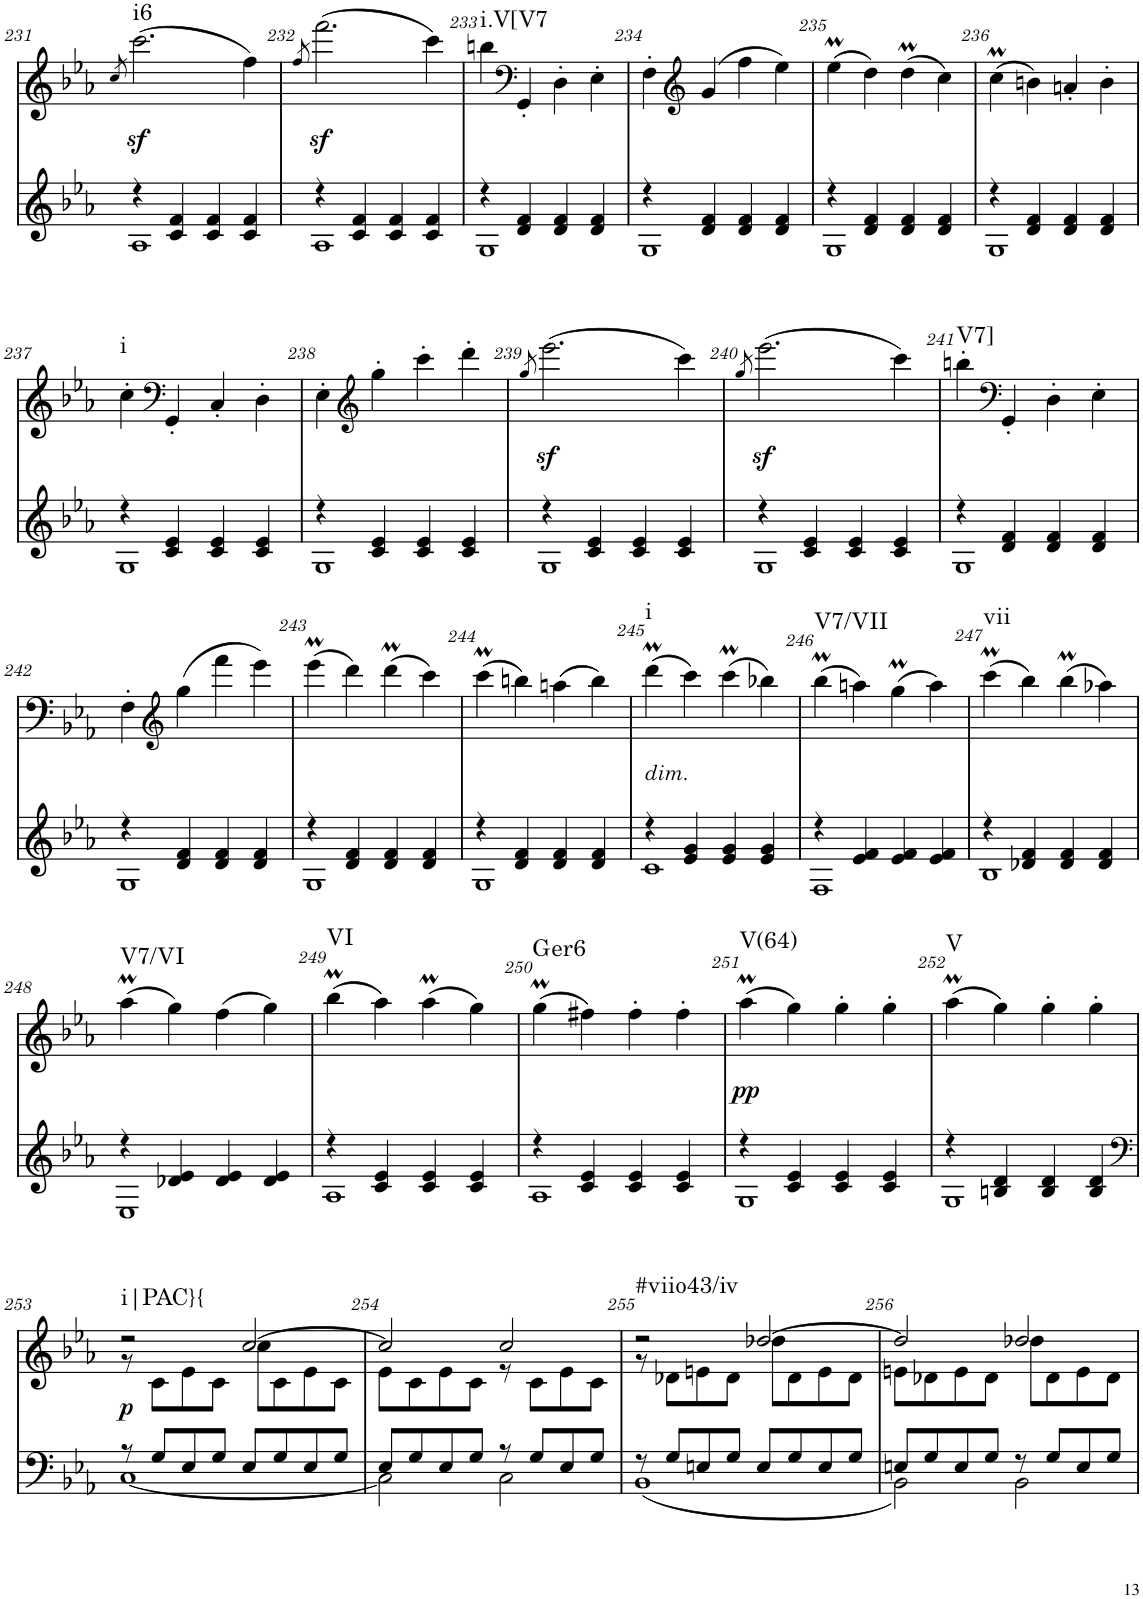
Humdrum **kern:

**kern	**kern	**text	**dynam	**harte
*part2	*part1	*part1	*part1	*part1
*staff2	*staff1	*staff1	*staff1	*
*I"piano	*I"piano	*	*	*
*I'Pno	*I'Pno	*	*	*
!!LO:PB:g=z
*clefG2	*clefG2	*	*	*
*k[b-e-a-]	*k[b-e-a-]	*	*	*
*M2/2	*M2/2	*	*	*
*met(c|)	*met(c|)	*	*	*
=231	=231	=231	=231	=231
.	8qcc/	.	.	.
*^	*	*	*	*
!	!	!	!	!LO:DY:b	!LO:H:kt=i6
4r	1A-	(2.ccc\	.	sf	N
4c/ 4f/	.	.	.	.	.
4c/ 4f/	.	.	.	.	.
4c/ 4f/	.	4ff\)	.	.	.
=232	=232	=232	=232	=232	=232
.	.	8qff/	.	.	.
4r	1A-	(2.fffz<\	.	.	.
4c/ 4f/	.	.	.	.	.
4c/ 4f/	.	.	.	.	.
4c/ 4f/	.	4ccc\)	.	.	.
=233	=233	=233	=233	=233	=233
!	!	!	!	!	!LO:H:kt=i.V[V7
4r	1G	4bbn\	.	.	N
*	*	*clefF4	*	*	*
4d/ 4f/	.	4GG'/	.	.	.
4d/ 4f/	.	4D'\	.	.	.
4d/ 4f/	.	4E-'\	.	.	.
=234	=234	=234	=234	=234	=234
4r	1G	4F'\	.	.	.
*	*	*clefG2	*	*	*
4d/ 4f/	.	(4g/	.	.	.
4d/ 4f/	.	4ff\	.	.	.
4d/ 4f/	.	4ee-\)	.	.	.
=235	=235	=235	=235	=235	=235
4r	1G	(4ee-M\	.	.	.
4d/ 4f/	.	4dd\)	.	.	.
4d/ 4f/	.	(4ddm\	.	.	.
4d/ 4f/	.	4cc\)	.	.	.
=236	=236	=236	=236	=236	=236
4r	1G	(4ccM\	.	.	.
4d/ 4f/	.	4bn\)	.	.	.
4d/ 4f/	.	4an'/	.	.	.
4d/ 4f/	.	4b'\	.	.	.
!!LO:LB:g=z
=237	=237	=237	=237	=237	=237
!	!	!	!	!	!LO:H:kt=i
4r	1G	4cc'\	.	.	N
*	*	*clefF4	*	*	*
4c/ 4e-/	.	4GG'/	.	.	.
4c/ 4e-/	.	4C'/	.	.	.
4c/ 4e-/	.	4D'\	.	.	.
=238	=238	=238	=238	=238	=238
4r	1G	4E-'\	.	.	.
*	*	*clefG2	*	*	*
4c/ 4e-/	.	4gg'\	.	.	.
4c/ 4e-/	.	4ccc'\	.	.	.
4c/ 4e-/	.	4ddd'\	.	.	.
=239	=239	=239	=239	=239	=239
.	.	8qgg/	.	.	.
4r	1G	(2.eee-z<\	.	.	.
4c/ 4e-/	.	.	.	.	.
4c/ 4e-/	.	.	.	.	.
4c/ 4e-/	.	4ccc\)	.	.	.
=240	=240	=240	=240	=240	=240
.	.	8qgg/	.	.	.
4r	1G	(2.eee-z<\	.	.	.
4c/ 4e-/	.	.	.	.	.
4c/ 4e-/	.	.	.	.	.
4c/ 4e-/	.	4ccc\)	.	.	.
=241	=241	=241	=241	=241	=241
!	!	!	!	!	!LO:H:kt=V7]
4r	1G	4bbn'\	.	.	N
*	*	*clefF4	*	*	*
4d/ 4f/	.	4GG'/	.	.	.
4d/ 4f/	.	4D'\	.	.	.
4d/ 4f/	.	4E-'\	.	.	.
!!LO:LB:g=z
=242	=242	=242	=242	=242	=242
4r	1G	4F'\	.	.	.
*	*	*clefG2	*	*	*
4d/ 4f/	.	(4gg\	.	.	.
4d/ 4f/	.	4fff\	.	.	.
4d/ 4f/	.	4eee-\)	.	.	.
=243	=243	=243	=243	=243	=243
4r	1G	(4eee-M\	.	.	.
4d/ 4f/	.	4ddd\)	.	.	.
4d/ 4f/	.	(4dddm\	.	.	.
4d/ 4f/	.	4ccc\)	.	.	.
=244	=244	=244	=244	=244	=244
4r	1G	(4cccM\	.	.	.
4d/ 4f/	.	4bbn\)	.	.	.
4d/ 4f/	.	(4aan\	.	.	.
4d/ 4f/	.	4bb\)	.	.	.
=245	=245	=245	=245	=245	=245
!	!	!LO:TX:b:i:t=dim.	!	!	!LO:H:kt=i
4r	1c	(4dddm\	.	.	N
4e-/ 4g/	.	4ccc\)	.	.	.
4e-/ 4g/	.	(4cccM\	.	.	.
4e-/ 4g/	.	4bb-X\)	.	.	.
=246	=246	=246	=246	=246	=246
!	!	!	!	!	!LO:H:kt=V7/VII
4r	1F	(4bb-M\	.	.	N
4e-/ 4f/	.	4aan\)	.	.	.
4e-/ 4f/	.	(4ggm\	.	.	.
4e-/ 4f/	.	4aa\)	.	.	.
=247	=247	=247	=247	=247	=247
!	!	!	!	!	!LO:H:kt=vii
4r	1B-	(4cccM\	.	.	N
4d-X/ 4f/	.	4bb-\)	.	.	.
4d-/ 4f/	.	(4bb-M\	.	.	.
4d-/ 4f/	.	4aa-X\)	.	.	.
!!LO:LB:g=z
=248	=248	=248	=248	=248	=248
!	!	!	!	!	!LO:H:kt=V7/VI
4r	1E-	(4aa-M\	.	.	N
4d-X/ 4e-/	.	4gg\)	.	.	.
4d-/ 4e-/	.	(4ff\	.	.	.
4d-/ 4e-/	.	4gg\)	.	.	.
=249	=249	=249	=249	=249	=249
!	!	!	!	!	!LO:H:kt=VI
4r	1A-	(4bb-M\	.	.	N
4c/ 4e-/	.	4aa-\)	.	.	.
4c/ 4e-/	.	(4aa-M\	.	.	.
4c/ 4e-/	.	4gg\)	.	.	.
=250	=250	=250	=250	=250	=250
!	!	!	!	!	!LO:H:kt=er
4r	1A-	(4ggm\	.	.	.
4c/ 4e-/	.	4ff#X\)	.	.	.
4c/ 4e-/	.	4ff#'\	.	.	.
4c/ 4e-/	.	4ff#'\	.	.	.
=251	=251	=251	=251	=251	=251
!	!	!	!LO:LY:b	!LO:DY:b	!LO:H:kt=V(64)
4r	1G	(4aa-M\	pp	pp	N
4c/ 4e-/	.	4gg\)	.	.	.
4c/ 4e-/	.	4gg'\	.	.	.
4c/ 4e-/	.	4gg'\	.	.	.
=252	=252	=252	=252	=252	=252
!	!	!	!	!	!LO:H:kt=V
4r	1G	(4aa-M\	.	.	N
4Bn/ 4d/	.	4gg\)	.	.	.
4B/ 4d/	.	4gg'\	.	.	.
4B/ 4d/	.	4gg'\	.	.	.
!!LO:LB:g=z
=253	=253	=253	=253	=253	=253
*clefF4	*	*	*	*	*
*	*	*^	*	*	*
!	!	!	!	!	!LO:DY:b	!LO:H:kt=i|PAC}{
8r	[1C	2r	8r	.	p	N
!	!	!	!	!LO:LY:b	!	!
8G/L	.	.	8c\L	p	.	.
8E-/	.	.	8e-\	.	.	.
8G/J	.	.	8c\J	.	.	.
8E-/L	.	[2cc/	8cc\L	.	.	.
8G/	.	.	8c\	.	.	.
8E-/	.	.	8e-\	.	.	.
8G/J	.	.	8c\J	.	.	.
=254	=254	=254	=254	=254	=254	=254
8E-/L	2C\]	2cc/]	8e-\L	.	.	.
8G/	.	.	8c\	.	.	.
8E-/	.	.	8e-\	.	.	.
8G/J	.	.	8c\J	.	.	.
8r	2C\	2cc/	8r	.	.	.
8G/L	.	.	8c\L	.	.	.
8E-/	.	.	8e-\	.	.	.
8G/J	.	.	8c\J	.	.	.
=255	=255	=255	=255	=255	=255	=255
!	!	!	!	!	!	!LO:H:kt=#viio43/iv
8r	(1BB-	2r	8r	.	.	N
8G/L	.	.	8d-X\L	.	.	.
8En/	.	.	8en\	.	.	.
8G/J	.	.	8d-\J	.	.	.
8E/L	.	[2dd-X/	8dd-\L	.	.	.
8G/	.	.	8d-\	.	.	.
8E/	.	.	8e\	.	.	.
8G/J	.	.	8d-\J	.	.	.
=256	=256	=256	=256	=256	=256	=256
8En/L	2BB-\)	2dd-/]	8en\L	.	.	.
8G/	.	.	8d-X\	.	.	.
8E/	.	.	8e\	.	.	.
8G/J	.	.	8d-\J	.	.	.
8r	2BB-\	2dd-X/	8dd-\L	.	.	.
8G/L	.	.	8d-\	.	.	.
8E/	.	.	8e\	.	.	.
8G/J	.	.	8d-\J	.	.	.
*v	*v	*	*	*	*	*
*	*v	*v	*	*	*
=	=	=	=	=
*-	*-	*-	*-	*-
